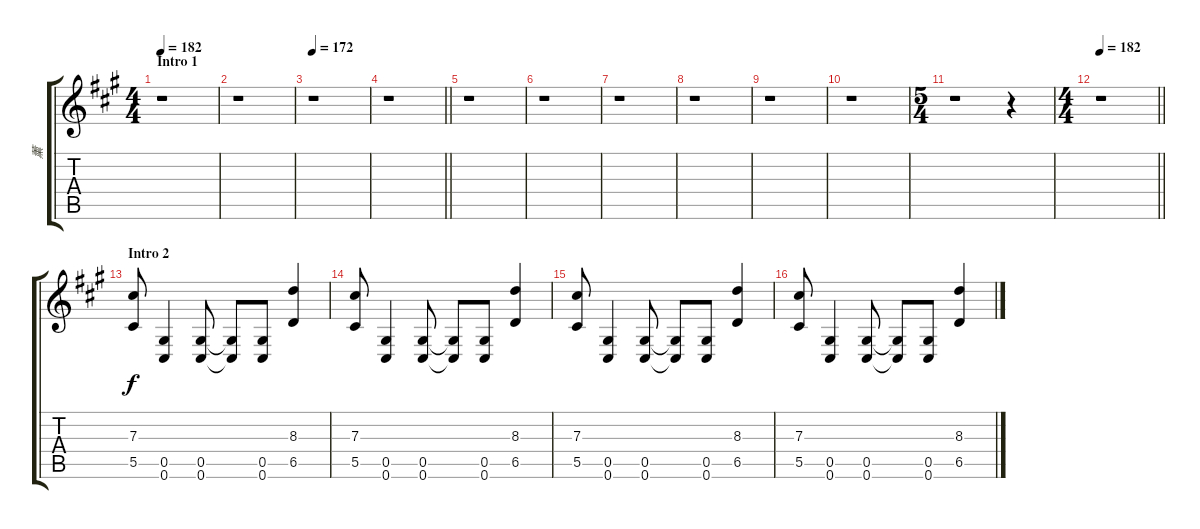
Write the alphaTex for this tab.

\track ("薰" "薰") {instrument overdrivenguitar}
\staff {score tabs}
\tuning (Eb4 Bb3 Gb3 Db3 Ab2 Db2) {hide}
\ts (4 4)
\section ("" "Intro 1")
\tempo 182
\tempo 163
\tempo 182
\clef g2
\ks a
r.1{dy f instrument overdrivenguitar} |
r.1 |
\tempo 172
r.1 |
\barLineRight lightlight
r.1 |
r.1 |
r.1 |
r.1 |
r.1 |
r.1 |
r.1 |
\ts (5 4)
r.1 r.4 |
\ts (4 4)
\tempo 182
\barLineRight lightlight
r.1 |
\section ("" "Intro 2")
(7.3 5.5).8 (0.5 0.6).4 (0.5 0.6).8 (0.5{t} 0.6{t}).8 (0.5 0.6).8 (8.3 6.5).4 |
(7.3 5.5).8 (0.5 0.6).4 (0.5 0.6).8 (0.5{t} 0.6{t}).8 (0.5 0.6).8 (8.3 6.5).4 |
(7.3 5.5).8 (0.5 0.6).4 (0.5 0.6).8 (0.5{t} 0.6{t}).8 (0.5 0.6).8 (8.3 6.5).4 |
(7.3 5.5).8 (0.5 0.6).4 (0.5 0.6).8 (0.5{t} 0.6{t}).8 (0.5 0.6).8 (8.3 6.5).4
